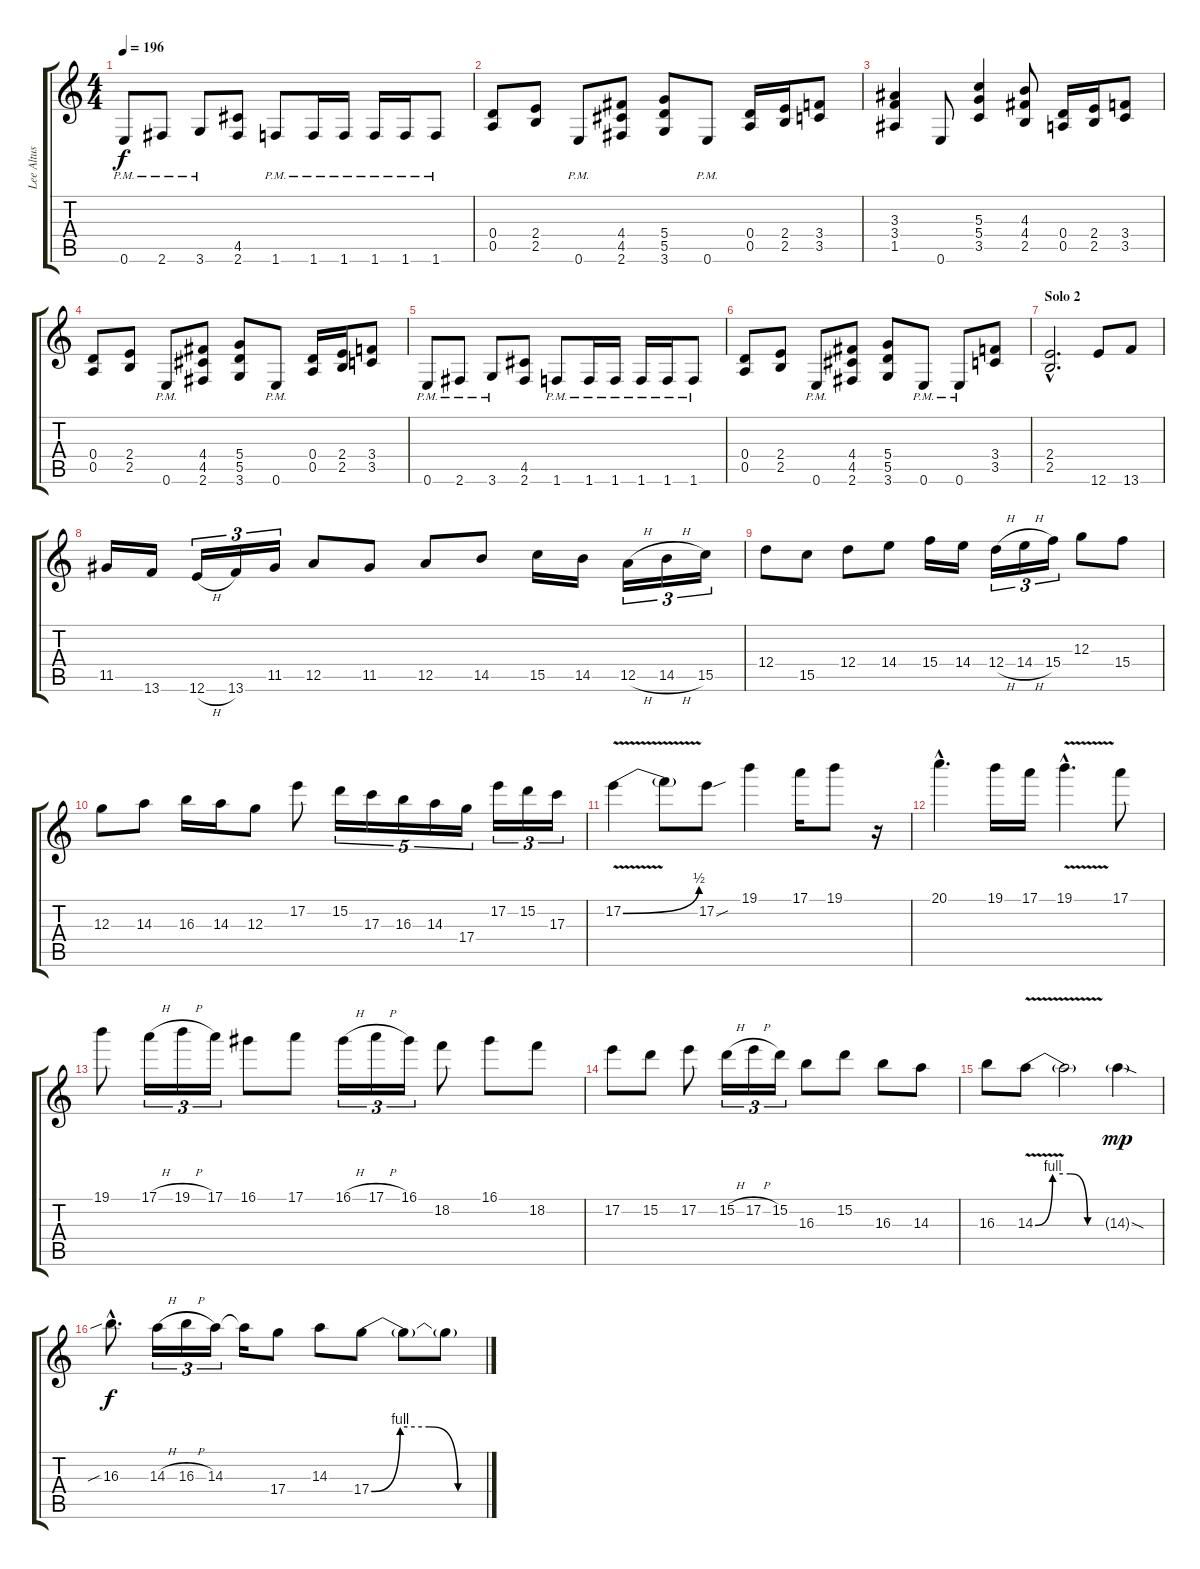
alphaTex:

\track ("Lee Altus" "Lee Altus") {instrument distortionguitar}
\staff {score tabs}
\tuning (E4 B3 G3 D3 A2 E2) {hide}
\ts (4 4)
\tempo 196
\clef g2
\ks c
0.6{pm}.8{dy f} 2.6{pm}.8 3.6{pm}.8 (4.5 2.6).8 1.6{pm}.8 1.6{pm}.16 1.6{pm}.16 1.6{pm}.16 1.6{pm}.16 1.6{pm}.8 |
(0.4 0.5).8 (2.4 2.5).8 0.6{pm}.8 (4.4 4.5 2.6).8 (5.4 5.5 3.6).8 0.6{pm}.8 (0.4 0.5).16 (2.4 2.5).16 (3.4 3.5).8 |
(3.3 3.4 1.5).4 0.6.8 (5.3 5.4 3.5).4 (4.3 4.4 2.5).8 (0.4 0.5).16 (2.4 2.5).16 (3.4 3.5).8 |
(0.4 0.5).8 (2.4 2.5).8 0.6{pm}.8 (4.4 4.5 2.6).8 (5.4 5.5 3.6).8 0.6{pm}.8 (0.4 0.5).16 (2.4 2.5).16 (3.4 3.5).8 |
0.6{pm}.8 2.6{pm}.8 3.6{pm}.8 (4.5 2.6).8 1.6{pm}.8 1.6{pm}.16 1.6{pm}.16 1.6{pm}.16 1.6{pm}.16 1.6{pm}.8 |
(0.4 0.5).8 (2.4 2.5).8 0.6{pm}.8 (4.4 4.5 2.6).8 (5.4 5.5 3.6).8 0.6{pm}.8 0.6{pm}.8 (3.4 3.5).8 |
\section ("" "Solo 2")
(2.4{hac} 2.5{hac}).2{d} 12.6.8 13.6.8 |
11.5.16 13.6.16 12.6{h}.16{tu (3 2)} 13.6.16{tu (3 2)} 11.5.16{tu (3 2)} 12.5.8 11.5.8 12.5.8 14.5.8 15.5.16 14.5.16 12.5{h}.16{tu (3 2)} 14.5{h}.16{tu (3 2)} 15.5.16{tu (3 2)} |
12.4.8 15.5.8 12.4.8 14.4.8 15.4.16 14.4.16 12.4{h}.16{tu (3 2)} 14.4{h}.16{tu (3 2)} 15.4.16{tu (3 2)} 12.3.8 15.4.8 |
12.3.8 14.3.8 16.3.16 14.3.16 12.3.8 17.2.8 15.2.16{tu (5 4)} 17.3.16{tu (5 4)} 16.3.16{tu (5 4)} 14.3.16{tu (5 4)} 17.4.16{tu (5 4)} 17.2.16{tu (3 2)} 15.2.16{tu (3 2)} 17.3.16{tu (3 2)} |
17.2{be (bend 0 0 60 2) v}.4 17.2{t}.8 17.2{sou}.8 19.1.4 17.1.16 19.1.8 r.16 |
20.1{hac}.4{d} 19.1.16 17.1.16 19.1{v hac}.4{d} 17.1.8 |
19.1.8 17.1{h}.16{tu (3 2)} 19.1{h}.16{tu (3 2)} 17.1.16{tu (3 2)} 16.1.8 17.1.8 16.1{h}.16{tu (3 2)} 17.1{h}.16{tu (3 2)} 16.1.16{tu (3 2)} 18.2.8 16.1.8 18.2.8 |
17.2.8 15.2.8 17.2.8 15.2{h}.16{tu (3 2)} 17.2{h}.16{tu (3 2)} 15.2.16{tu (3 2)} 16.3.8 15.2.8 16.3.8 14.3.8 |
16.3.8 14.3{be (custom 0 0 15 4 30 4 45 0 60 0) v}.8 14.3{t}.2 14.3{sod g}.4{dy mp} |
16.3{sib hac}.8{d dy f} 14.3{h}.16{tu (3 2)} 16.3{h}.16{tu (3 2)} 14.3.16{tu (3 2)} 14.3{t}.16 17.4.8 14.3.8 17.4{be (custom 0 0 15 4 30 4 45 0 60 0)}.8 17.4{t}.8 17.4{t}.8
